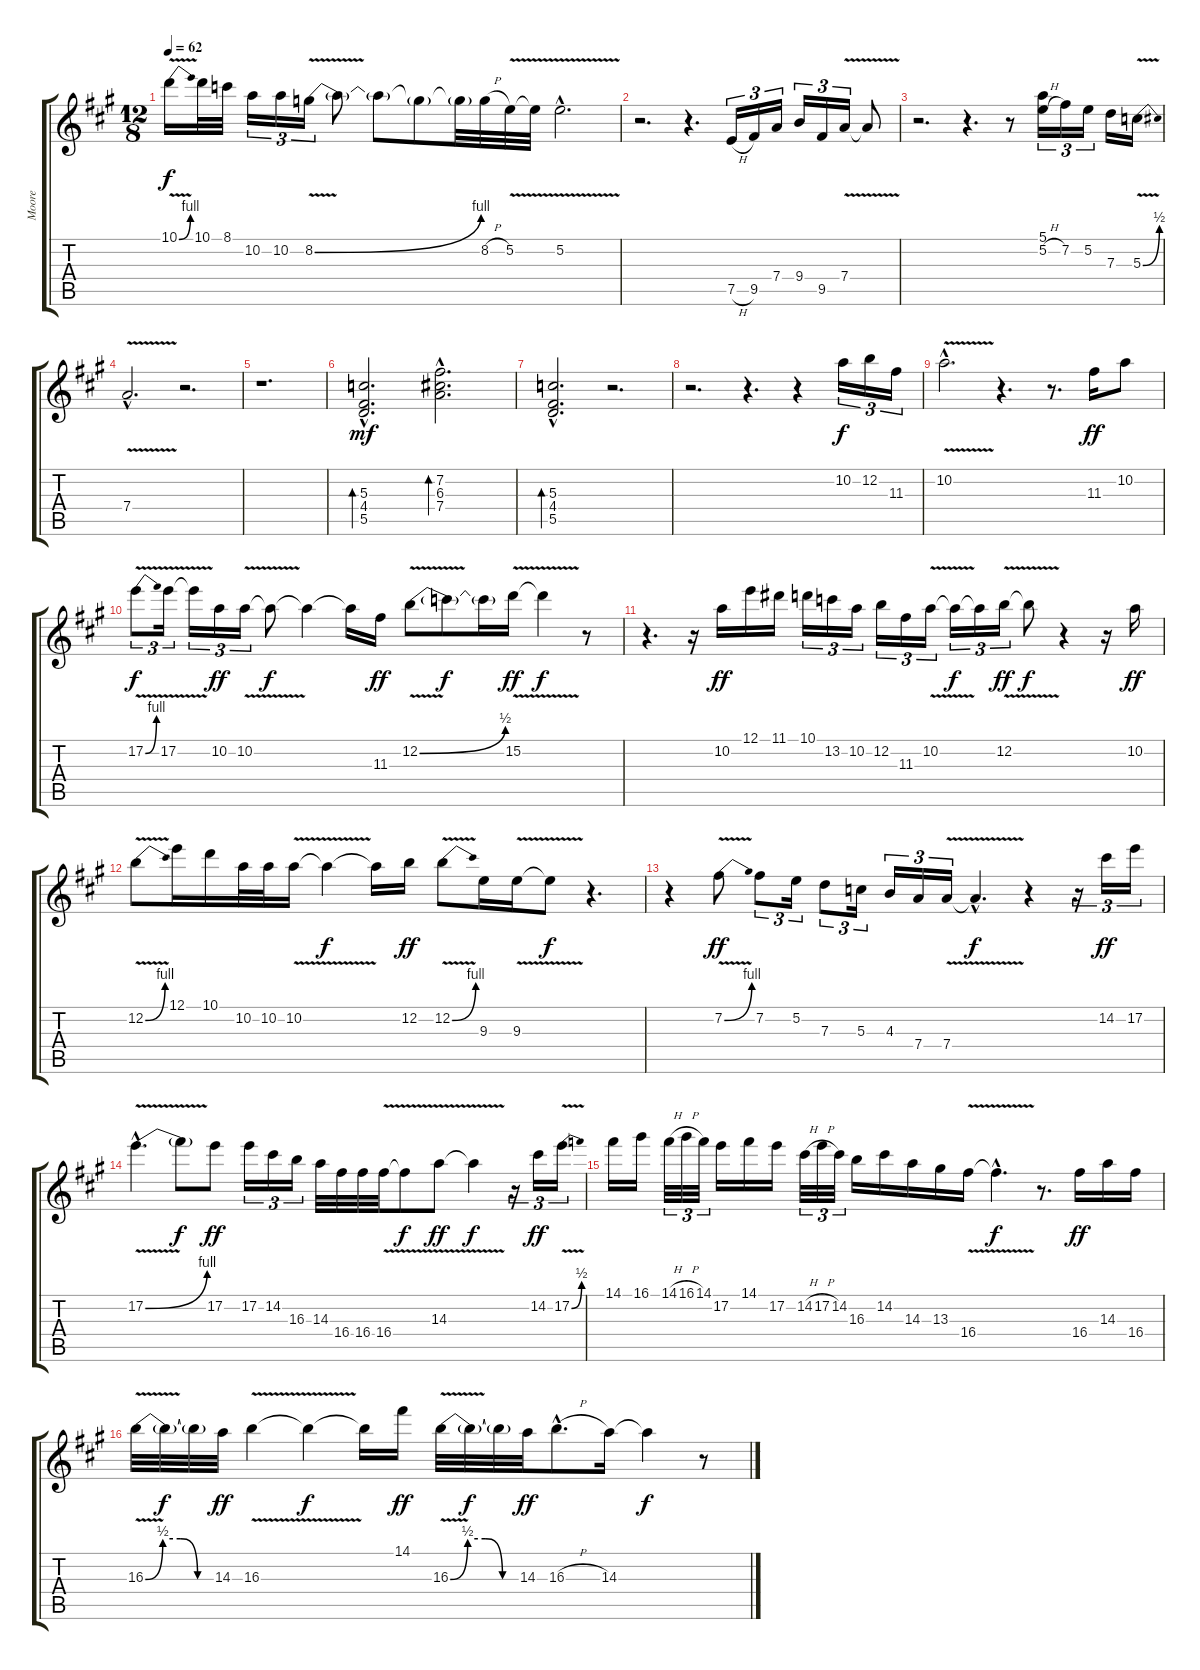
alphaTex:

\track ("Moore" "Moore") {instrument overdrivenguitar}
\staff {score tabs}
\tuning (E4 B3 G3 D3 A2 E2) {hide}
\ts (12 8)
\tempo 62
\clef g2
\ks a
10.1{be (bend 0 0 60 4) v}.16{dy f} 10.1.32 8.1.32 10.2.16{tu (3 2)} 10.2.16{tu (3 2)} 8.2{be (bend 0 0 60 4) v}.16{tu (3 2)} 8.2{t}.8 8.2{t}.8 8.2{t}.8 8.2{t}.32 8.2{h}.32 5.2{v}.32 5.2{t}.32 5.2{v hac}.2{d} |
r.2{d} r.4{d} 7.5{h}.16{tu (3 2)} 9.5.16{tu (3 2)} 7.4.16{tu (3 2)} 9.4.16{tu (3 2)} 9.5.16{tu (3 2)} 7.4{v}.16{tu (3 2)} 7.4{t}.8 |
r.2{d} r.4{d} r.8 (5.1 5.2{h}).16{tu (3 2)} 7.2.16{tu (3 2)} 5.2.16{tu (3 2)} 7.3.16 5.3{be (bend 0 0 60 2) v}.16 |
7.4{v hac}.2{d} r.2{d} |
r.1{d} |
(5.3{hac} 4.4{hac} 5.5{hac}).2{d bd 240 dy mf} (7.2{hac} 6.3{hac} 7.4{hac}).2{d bd 240} |
(5.3{hac} 4.4{hac} 5.5{hac}).2{d bd 240} r.2{d} |
r.2{d} r.4{d} r.4 10.2.16{tu (3 2) dy f} 12.2.16{tu (3 2)} 11.3.16{tu (3 2)} |
10.2{v hac}.2{d} r.4{d} r.8{d} 11.3.16{dy ff} 10.2.8 |
17.2{be (bend 0 0 60 4) v}.8{tu (3 2) dy f} 17.2{v}.16{tu (3 2)} 17.2{t}.16{tu (3 2)} 10.2.16{tu (3 2) dy ff} 10.2{v}.16{tu (3 2)} 10.2{t}.8{dy f} 10.2{t}.4 10.2{t}.16 11.3.16{dy ff} 12.2{be (bend 0 0 60 2) v}.8 12.2{t}.8{dy f} 12.2{t}.16 15.2{v}.16{dy ff} 15.2{t}.4{dy f} r.8 |
r.4{d} r.16 10.2.16{dy ff} 12.1.16 11.1.16 10.1.16{tu (3 2)} 13.2.16{tu (3 2)} 10.2.16{tu (3 2)} 12.2.16{tu (3 2)} 11.3.16{tu (3 2)} 10.2{v}.16{tu (3 2)} 10.2{t}.16{tu (3 2) dy f} 10.2{t}.16{tu (3 2)} 12.2{v}.16{tu (3 2) dy ff} 12.2{t}.8{dy f} r.4 r.16 10.2.16{dy ff} |
12.2{be (bend 0 0 60 4) v}.8 12.1.16 10.1.16 10.2.32 10.2.32 10.2{v}.16 10.2{t}.4{dy f} 10.2{t}.16 12.2.16{dy ff} 12.2{be (bend 0 0 60 4) v}.8 9.3.16 9.3{v}.16 9.3{t}.8{dy f} r.4{d} |
r.4 7.2{be (bend 0 0 60 4) v}.8{dy ff} 7.2.8{tu (3 2)} 5.2.16{tu (3 2)} 7.3.8{tu (3 2)} 5.3.16{tu (3 2)} 4.3.16{tu (3 2)} 7.4.16{tu (3 2)} 7.4{v}.16{tu (3 2)} 7.4{hac t}.4{d dy f} r.4 r.16{tu (3 2)} 14.2.16{tu (3 2) dy ff} 17.2.16{tu (3 2)} |
17.2{be (bend 0 0 60 4) v hac}.4{d} 17.2{t}.8{dy f} 17.2.8{dy ff} 17.2.16{tu (3 2)} 14.2.16{tu (3 2)} 16.3.16{tu (3 2)} 14.3.32 16.4.32 16.4.32 16.4{v}.32 16.4{t}.8{dy f} 14.3{v}.8{dy ff} 14.3{t}.4{dy f} r.16{tu (3 2)} 14.2.16{tu (3 2) dy ff} 17.2{be (bend 0 0 60 2) v}.16{tu (3 2)} |
14.1.16 16.1.16 14.1{h}.32{tu (3 2)} 16.1{h}.32{tu (3 2)} 14.1.32{tu (3 2)} 17.2.16 14.1.16 17.2.16 14.2{h}.32{tu (3 2)} 17.2{h}.32{tu (3 2)} 14.2.32{tu (3 2)} 16.3.16 14.2.16 14.3.16 13.3.16 16.4{v}.16 16.4{hac t}.4{d dy f} r.8{d} 16.4.16{dy ff} 14.3.16 16.4.16 |
16.3{be (custom 0 0 15 2 30 2 45 0 60 0) v}.32 16.3{t}.32{dy f} 16.3{t}.32 14.3.32{dy ff} 16.3{v}.4 16.3{t}.4{dy f} 16.3{t}.16 14.1.16{dy ff} 16.3{be (custom 0 0 15 2 30 2 45 0 60 0) v}.32 16.3{t}.32{dy f} 16.3{t}.32 14.3.32{dy ff} 16.3{h hac}.8{d} 14.3.16 14.3{t}.4{dy f} r.8
